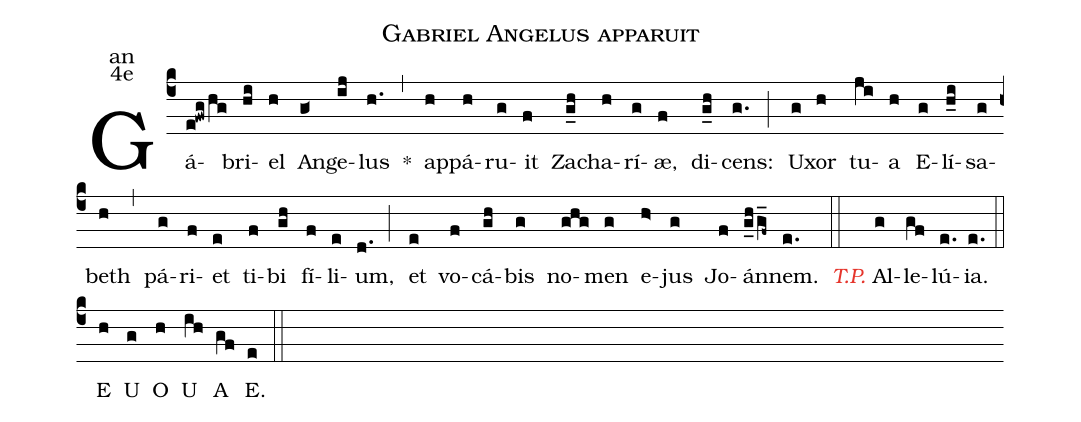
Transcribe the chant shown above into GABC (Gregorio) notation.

name:Gabriel Angelus apparuit;
office-part:an;
mode:4e;
%%
(c4) Gá(e!fwg/hg)bri(hi)el(h) An(g<)ge(ij)lus(h.) <sp>*</sp>(,) ap(h)pá(h)ru(g)it(f) Za(g_h)cha(h)rí(g)æ,(f) di(g_h)cens:(g.) (;) U(g)xor(h) tu(ji)a(h) E(g)lí(h_i)sa(g)beth(h) (,) pá(g)ri(f)et(e) ti(f)bi(gh) fí(f)li(e)um,(d.) (;) et(e) vo(f)cá(gh)bis(g) no(ghg)men(g) e(h>)jus(g) Jo(f)án(g_h/g_f~)nem.(e.) (::)
<c><i>T.P.</i></c> {A}l(g)le(gf)lú(e.){ia}.(e.) (::)
<eu>E(h) U(g) O(h) U(ih) A(gf) E.(e) </eu>(::)
